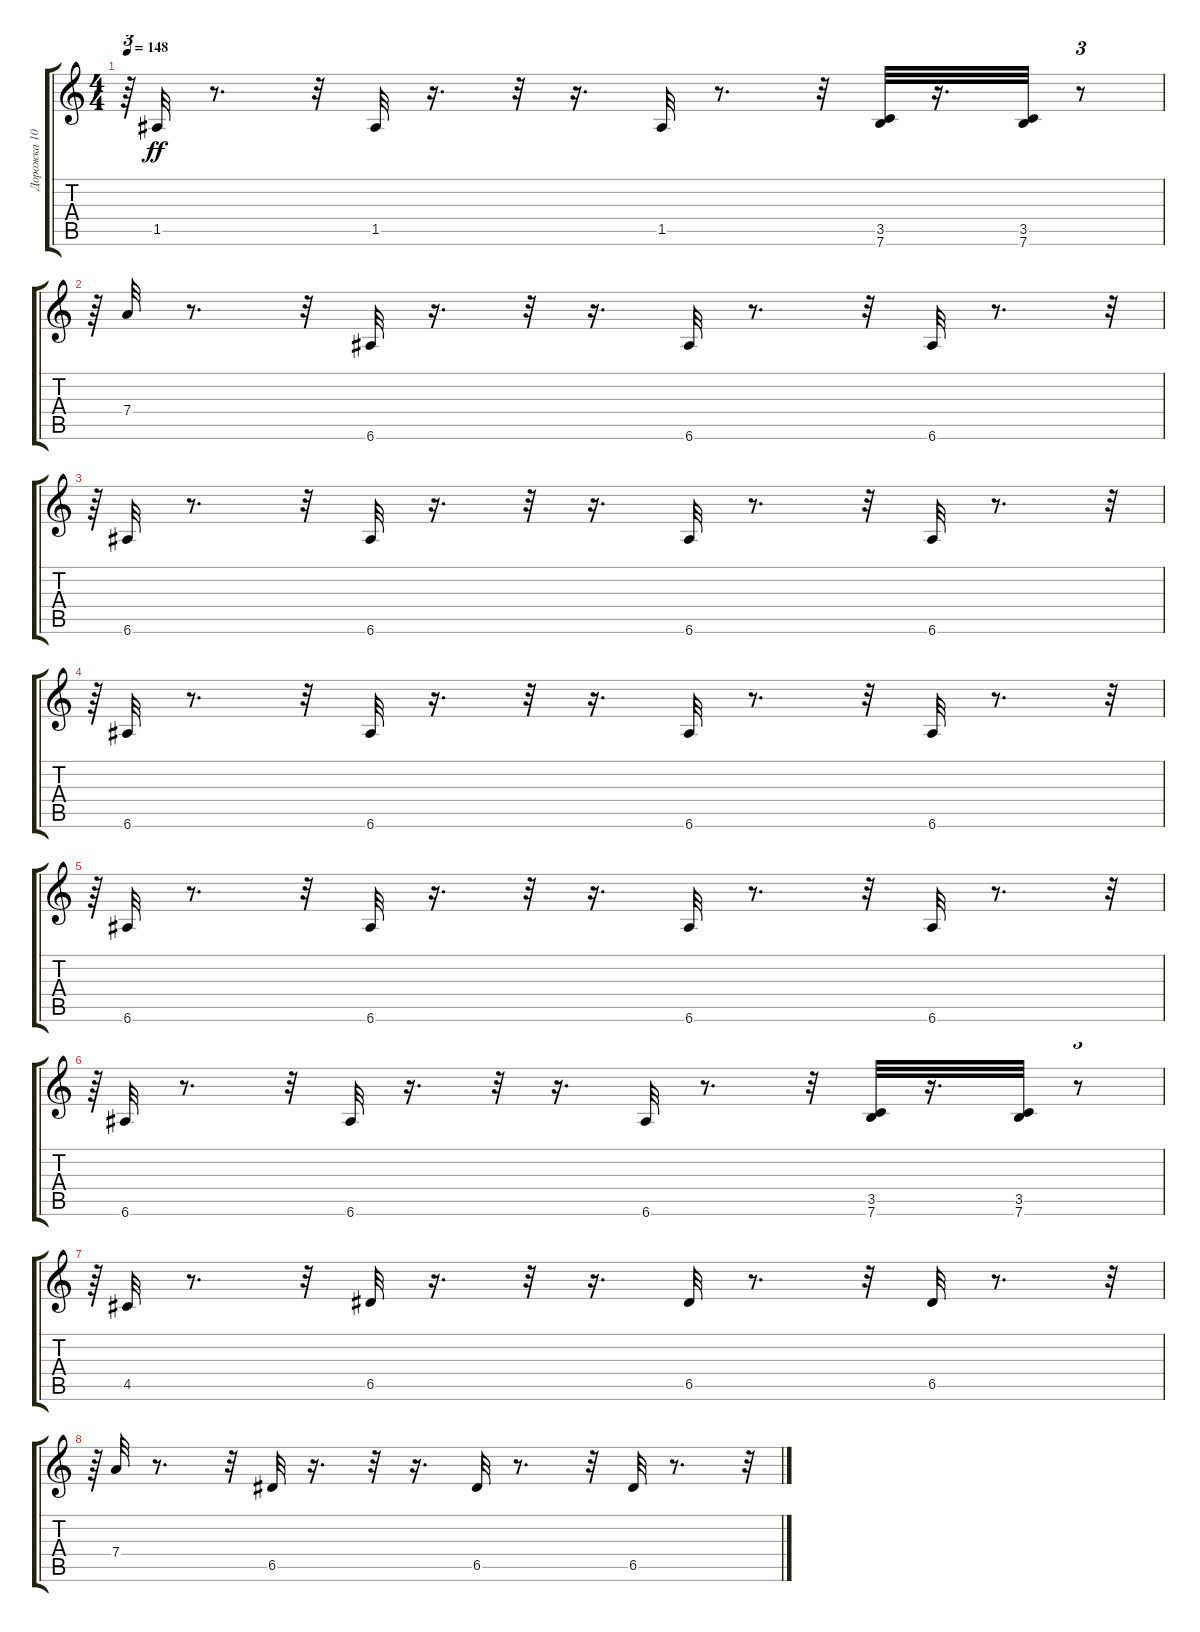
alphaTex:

\track ("Дорожка 10" "Дорожка 10") {instrument acousticguitarnylon}
\staff {score tabs}
\tuning (E4 B3 G3 D3 A2 E2) {hide}
\ts (4 4)
\tempo 148
\clef g2
\ks c
r.64{tu (3 2) dy ff} 1.5.32 r.8{d} r.32 1.5.32 r.16{d} r.32 r.16{d} 1.5.32 r.8{d} r.32 (3.5 7.6).32 r.16{d} (3.5 7.6).32 r.8{tu (3 2)} |
r.64{tu (3 2)} 7.4.32 r.8{d} r.32 6.6.32 r.16{d} r.32 r.16{d} 6.6.32 r.8{d} r.32 6.6.32 r.8{d} r.32{tu (3 2)} |
r.64{tu (3 2)} 6.6.32 r.8{d} r.32 6.6.32 r.16{d} r.32 r.16{d} 6.6.32 r.8{d} r.32 6.6.32 r.8{d} r.32{tu (3 2)} |
r.64{tu (3 2)} 6.6.32 r.8{d} r.32 6.6.32 r.16{d} r.32 r.16{d} 6.6.32 r.8{d} r.32 6.6.32 r.8{d} r.32{tu (3 2)} |
r.64{tu (3 2)} 6.6.32 r.8{d} r.32 6.6.32 r.16{d} r.32 r.16{d} 6.6.32 r.8{d} r.32 6.6.32 r.8{d} r.32{tu (3 2)} |
r.64{tu (3 2)} 6.6.32 r.8{d} r.32 6.6.32 r.16{d} r.32 r.16{d} 6.6.32 r.8{d} r.32 (3.5 7.6).32 r.16{d} (3.5 7.6).32 r.8{tu (3 2)} |
r.64{tu (3 2)} 4.5.32 r.8{d} r.32 6.5.32 r.16{d} r.32 r.16{d} 6.5.32 r.8{d} r.32 6.5.32 r.8{d} r.32{tu (3 2)} |
r.64{tu (3 2)} 7.4.32 r.8{d} r.32 6.5.32 r.16{d} r.32 r.16{d} 6.5.32 r.8{d} r.32 6.5.32 r.8{d} r.32{tu (3 2)}
